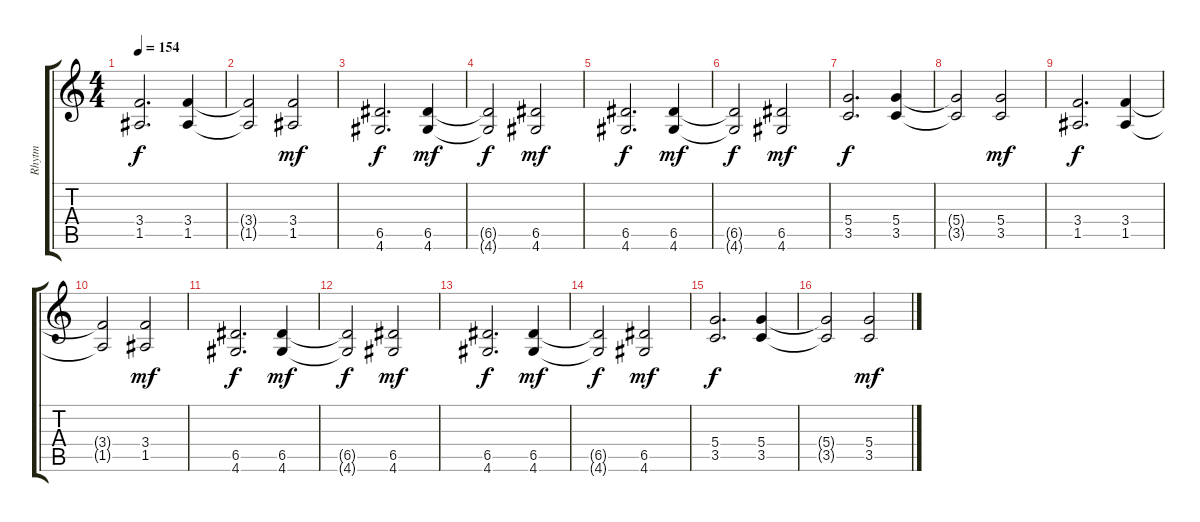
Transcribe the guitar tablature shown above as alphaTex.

\track ("Rhytm" "Rhytm") {instrument acousticguitarsteel}
\staff {score tabs}
\tuning (E4 B3 G3 D3 A2 E2) {hide}
\ts (4 4)
\tempo 154
\clef g2
\ks c
(3.4 1.5).2{d dy f} (3.4 1.5).4 |
(3.4{t} 1.5{t}).2 (3.4 1.5).2{dy mf} |
(6.5 4.6).2{d dy f} (6.5 4.6).4{dy mf} |
(6.5{t} 4.6{t}).2{dy f} (6.5 4.6).2{dy mf} |
(6.5 4.6).2{d dy f} (6.5 4.6).4{dy mf} |
(6.5{t} 4.6{t}).2{dy f} (6.5 4.6).2{dy mf} |
(5.4 3.5).2{d dy f} (5.4 3.5).4 |
(5.4{t} 3.5{t}).2 (5.4 3.5).2{dy mf} |
(3.4 1.5).2{d dy f} (3.4 1.5).4 |
(3.4{t} 1.5{t}).2 (3.4 1.5).2{dy mf} |
(6.5 4.6).2{d dy f} (6.5 4.6).4{dy mf} |
(6.5{t} 4.6{t}).2{dy f} (6.5 4.6).2{dy mf} |
(6.5 4.6).2{d dy f} (6.5 4.6).4{dy mf} |
(6.5{t} 4.6{t}).2{dy f} (6.5 4.6).2{dy mf} |
(5.4 3.5).2{d dy f} (5.4 3.5).4 |
(5.4{t} 3.5{t}).2 (5.4 3.5).2{dy mf}
